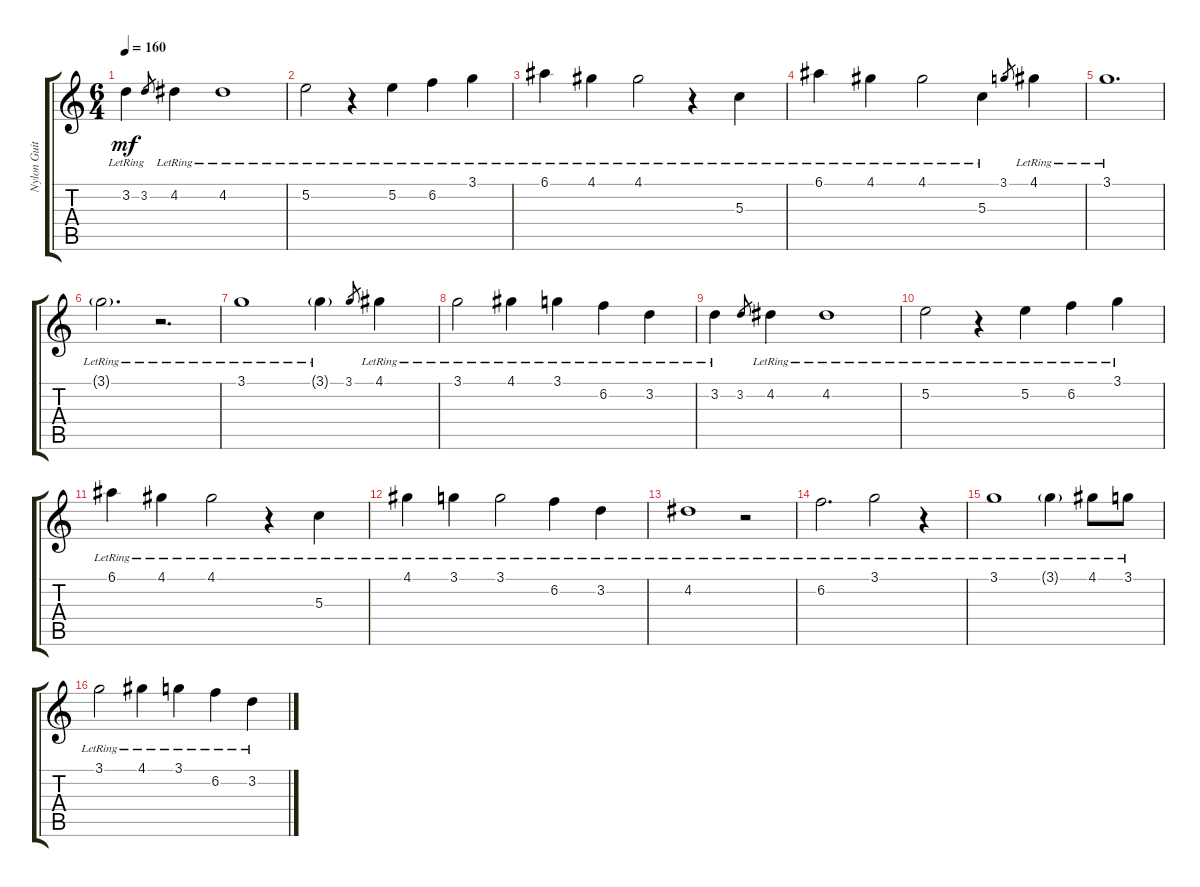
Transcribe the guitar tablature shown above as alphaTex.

\track ("Nylon Guitar" "Nylon Guit") {instrument acousticguitarnylon}
\staff {score tabs}
\tuning (E4 B3 G3 D3 A2 E2) {hide}
\ts (6 4)
\tempo 160
\clef g2
\ks c
3.2{lr}.4{dy mf} 3.2.8{gr} 4.2{lr}.4 4.2{lr}.1 |
5.2{lr}.2 r.4 5.2{lr}.4 6.2{lr}.4 3.1{lr}.4 |
6.1{lr}.4 4.1{lr}.4 4.1{lr}.2 r.4 5.3{lr}.4 |
6.1{lr}.4 4.1{lr}.4 4.1{lr}.2 5.3{lr}.4 3.1.8{gr} 4.1{lr}.4 |
3.1{lr}.1{d} |
3.1{g lr}.2{d} r.2{d} |
3.1{lr}.1 3.1{g lr}.4 3.1.8{gr} 4.1{lr}.4 |
3.1{lr}.2 4.1{lr}.4 3.1{lr}.4 6.2{lr}.4 3.2{lr}.4 |
3.2{lr}.4 3.2.8{gr} 4.2{lr}.4 4.2{lr}.1 |
5.2{lr}.2 r.4 5.2{lr}.4 6.2{lr}.4 3.1{lr}.4 |
6.1{lr}.4 4.1{lr}.4 4.1{lr}.2 r.4 5.3{lr}.4 |
4.1{lr}.4 3.1{lr}.4 3.1{lr}.2 6.2{lr}.4 3.2{lr}.4 |
4.2{lr}.1 r.2 |
6.2{lr}.2{d} 3.1{lr}.2 r.4 |
3.1{lr}.1 3.1{g lr}.4 4.1{lr}.8 3.1{lr}.8 |
3.1{lr}.2 4.1{lr}.4 3.1{lr}.4 6.2{lr}.4 3.2{lr}.4
